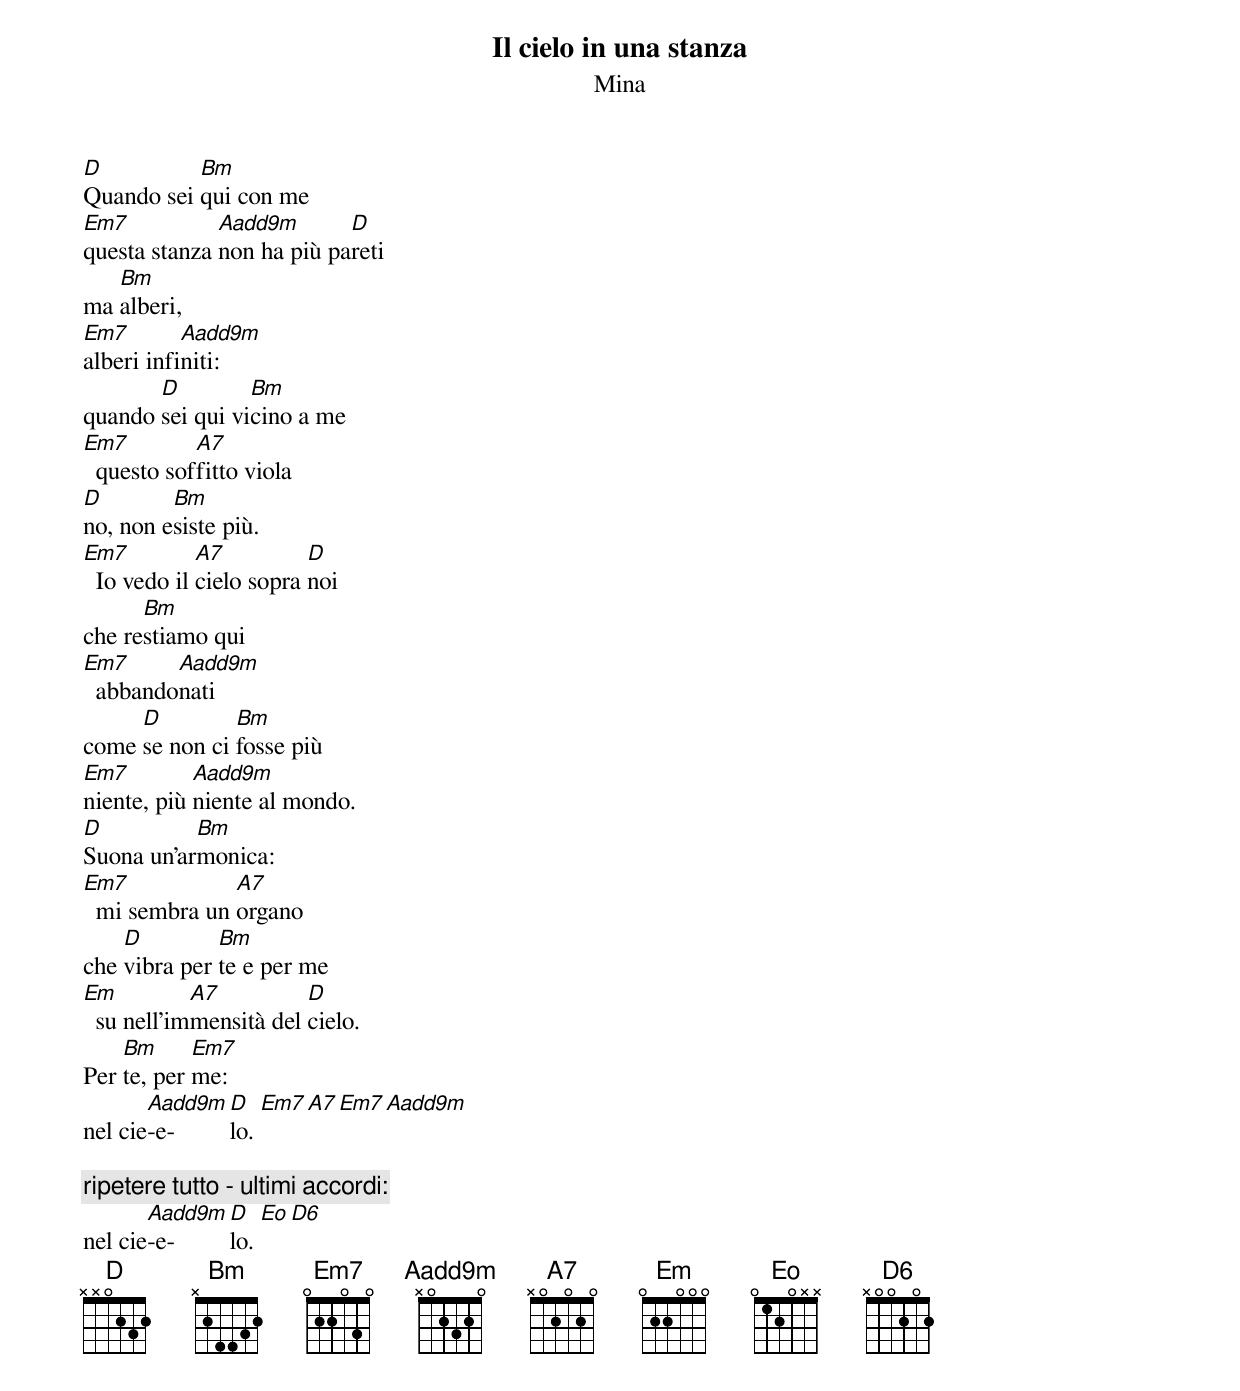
{title: Il cielo in una stanza}
{subtitle: Mina}
{define: Aadd9m base-fret 0 frets x 0 2 3 2 0}

[D]Quando sei [Bm]qui con me
[Em7]questa stanza [Aadd9m]non ha più pa[D]reti
ma [Bm]alberi,
[Em7]alberi infi[Aadd9m]niti:
quando [D]sei qui vi[Bm]cino a me
[Em7]  questo sof[A7]fitto viola
[D]no, non e[Bm]siste più.
[Em7]  Io vedo il [A7]cielo sopra [D]noi
che re[Bm]stiamo qui
[Em7]  abbando[Aadd9m]nati
come [D]se non ci [Bm]fosse più
[Em7]niente, più [Aadd9m]niente al mondo.
[D]Suona un'ar[Bm]monica:
[Em7]  mi sembra un [A7]organo
che [D]vibra per [Bm]te e per me
[Em]  su nell'im[A7]mensità del [D]cielo.
Per [Bm]te, per [Em7]me:
nel cie[Aadd9m]-e-[D]lo. [Em7][A7][Em7][Aadd9m]

{comment: ripetere tutto - ultimi accordi:}
nel cie[Aadd9m]-e-[D]lo. [Eo][D6]
